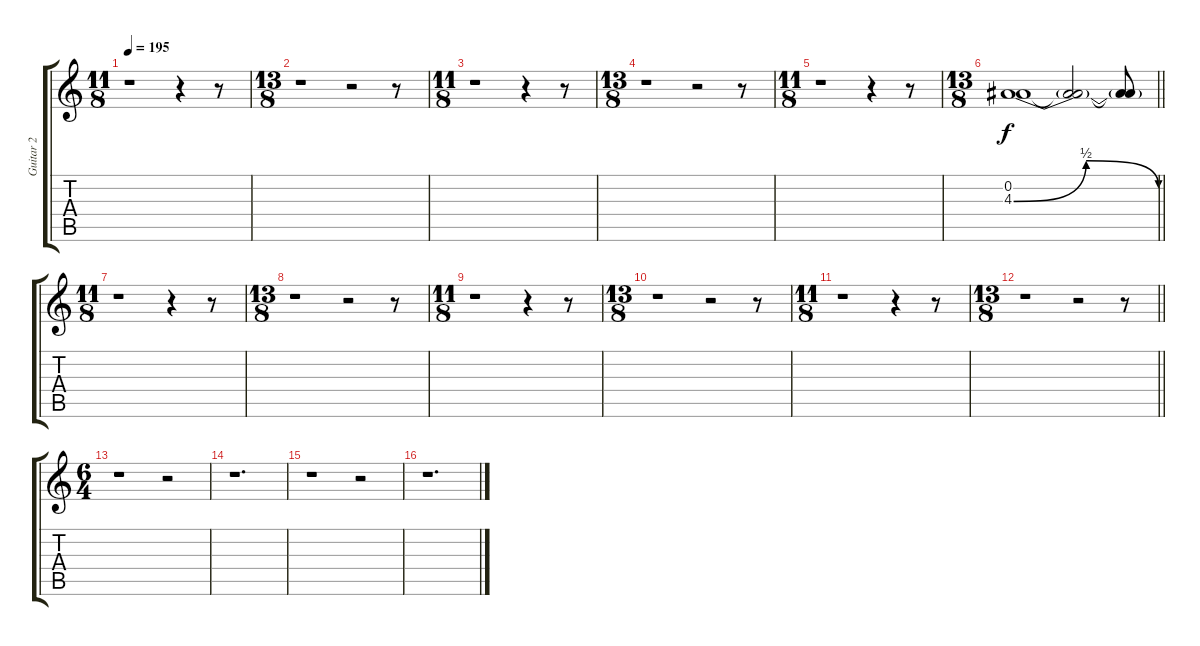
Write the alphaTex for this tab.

\track ("Guitar 2" "Guitar 2") {instrument overdrivenguitar bank 255}
\staff {score tabs}
\tuning (Eb4 Bb3 Gb3 Db3 Ab2 Db2) {hide}
\ts (11 8)
\tempo 195
\clef g2
\ks c
r.1{dy f beam merge} r.4 r.8 |
\ts (13 8)
r.1{beam merge} r.2{beam merge} r.8 |
\ts (11 8)
r.1 r.4 r.8 |
\ts (13 8)
r.1{beam merge} r.2 r.8 |
\ts (11 8)
r.1{volume 13 beam merge} r.4{beam merge} r.8 |
\ts (13 8)
\barLineRight lightlight
(0.2 4.3{be (bendrelease 0 0 30 2 52 2 60 0)}).1 (0.2{t} 4.3{t}).2 (0.2{t} 4.3{t}).8 |
\ts (11 8)
r.1{beam merge} r.4 r.8 |
\ts (13 8)
r.1{beam merge} r.2 r.8 |
\ts (11 8)
r.1{beam merge} r.4 r.8 |
\ts (13 8)
r.1{beam merge} r.2{beam merge} r.8 |
\ts (11 8)
r.1{beam merge} r.4 r.8 |
\ts (13 8)
\barLineRight lightlight
r.1{beam merge} r.2 r.8 |
\ts (6 4)
\section ("" "")
r.1{beam merge} r.2 |
r.1{d} |
r.1{beam merge} r.2 |
r.1{d}
